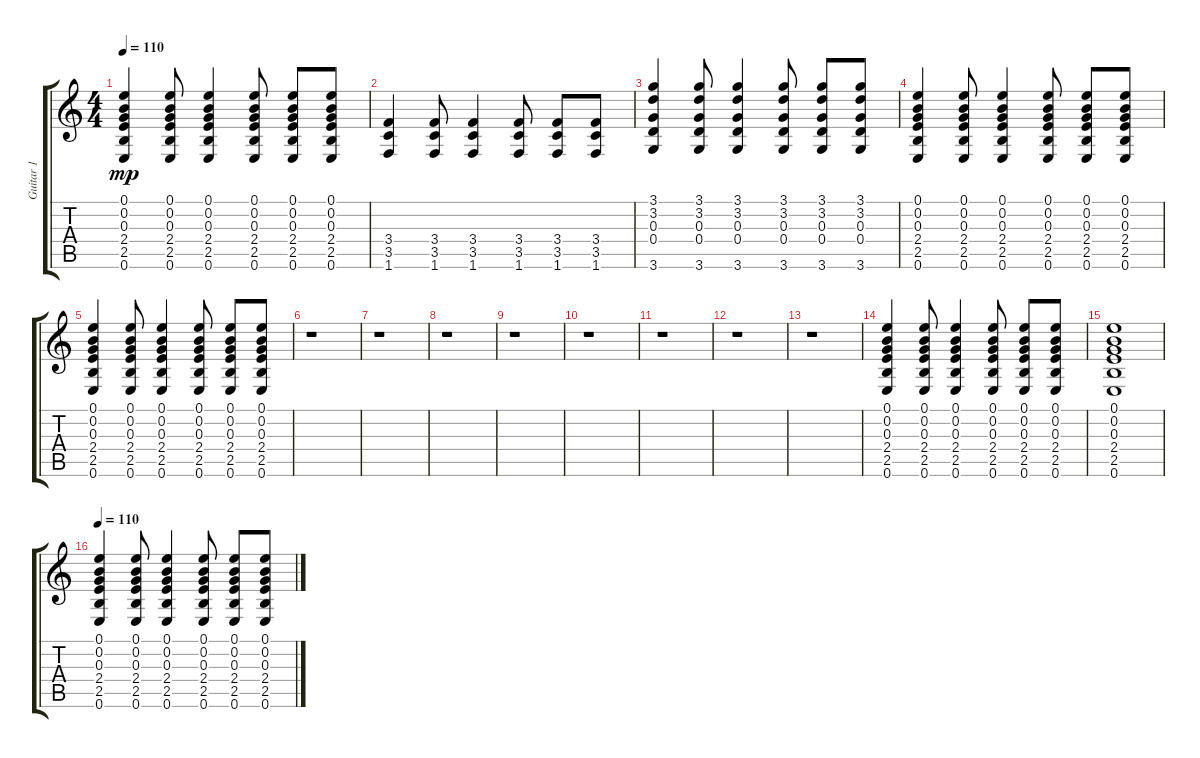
\track ("Guitar 1" "Guitar 1") {instrument acousticguitarnylon}
\staff {score tabs}
\tuning (E4 B3 G3 D3 A2 E2) {hide}
\ts (4 4)
\tempo 110
\clef g2
\ks c
(0.1 0.2 0.3 2.4 2.5 0.6).4{dy mp} (0.1 0.2 0.3 2.4 2.5 0.6).8 (0.1 0.2 0.3 2.4 2.5 0.6).4 (0.1 0.2 0.3 2.4 2.5 0.6).8 (0.1 0.2 0.3 2.4 2.5 0.6).8 (0.1 0.2 0.3 2.4 2.5 0.6).8 |
(3.4 3.5 1.6).4 (3.4 3.5 1.6).8 (3.4 3.5 1.6).4 (3.4 3.5 1.6).8 (3.4 3.5 1.6).8 (3.4 3.5 1.6).8 |
(3.1 3.2 0.3 0.4 3.6).4 (3.1 3.2 0.3 0.4 3.6).8 (3.1 3.2 0.3 0.4 3.6).4 (3.1 3.2 0.3 0.4 3.6).8 (3.1 3.2 0.3 0.4 3.6).8 (3.1 3.2 0.3 0.4 3.6).8 |
(0.1 0.2 0.3 2.4 2.5 0.6).4 (0.1 0.2 0.3 2.4 2.5 0.6).8 (0.1 0.2 0.3 2.4 2.5 0.6).4 (0.1 0.2 0.3 2.4 2.5 0.6).8 (0.1 0.2 0.3 2.4 2.5 0.6).8 (0.1 0.2 0.3 2.4 2.5 0.6).8 |
(0.1 0.2 0.3 2.4 2.5 0.6).4 (0.1 0.2 0.3 2.4 2.5 0.6).8 (0.1 0.2 0.3 2.4 2.5 0.6).4 (0.1 0.2 0.3 2.4 2.5 0.6).8 (0.1 0.2 0.3 2.4 2.5 0.6).8 (0.1 0.2 0.3 2.4 2.5 0.6).8 |
r.1 |
r.1 |
r.1 |
r.1 |
r.1 |
r.1 |
r.1 |
r.1 |
(0.1 0.2 0.3 2.4 2.5 0.6).4 (0.1 0.2 0.3 2.4 2.5 0.6).8 (0.1 0.2 0.3 2.4 2.5 0.6).4 (0.1 0.2 0.3 2.4 2.5 0.6).8 (0.1 0.2 0.3 2.4 2.5 0.6).8 (0.1 0.2 0.3 2.4 2.5 0.6).8 |
(0.1 0.2 0.3 2.4 2.5 0.6).1 |
\tempo 110
(0.1 0.2 0.3 2.4 2.5 0.6).4 (0.1 0.2 0.3 2.4 2.5 0.6).8 (0.1 0.2 0.3 2.4 2.5 0.6).4 (0.1 0.2 0.3 2.4 2.5 0.6).8 (0.1 0.2 0.3 2.4 2.5 0.6).8 (0.1 0.2 0.3 2.4 2.5 0.6).8
